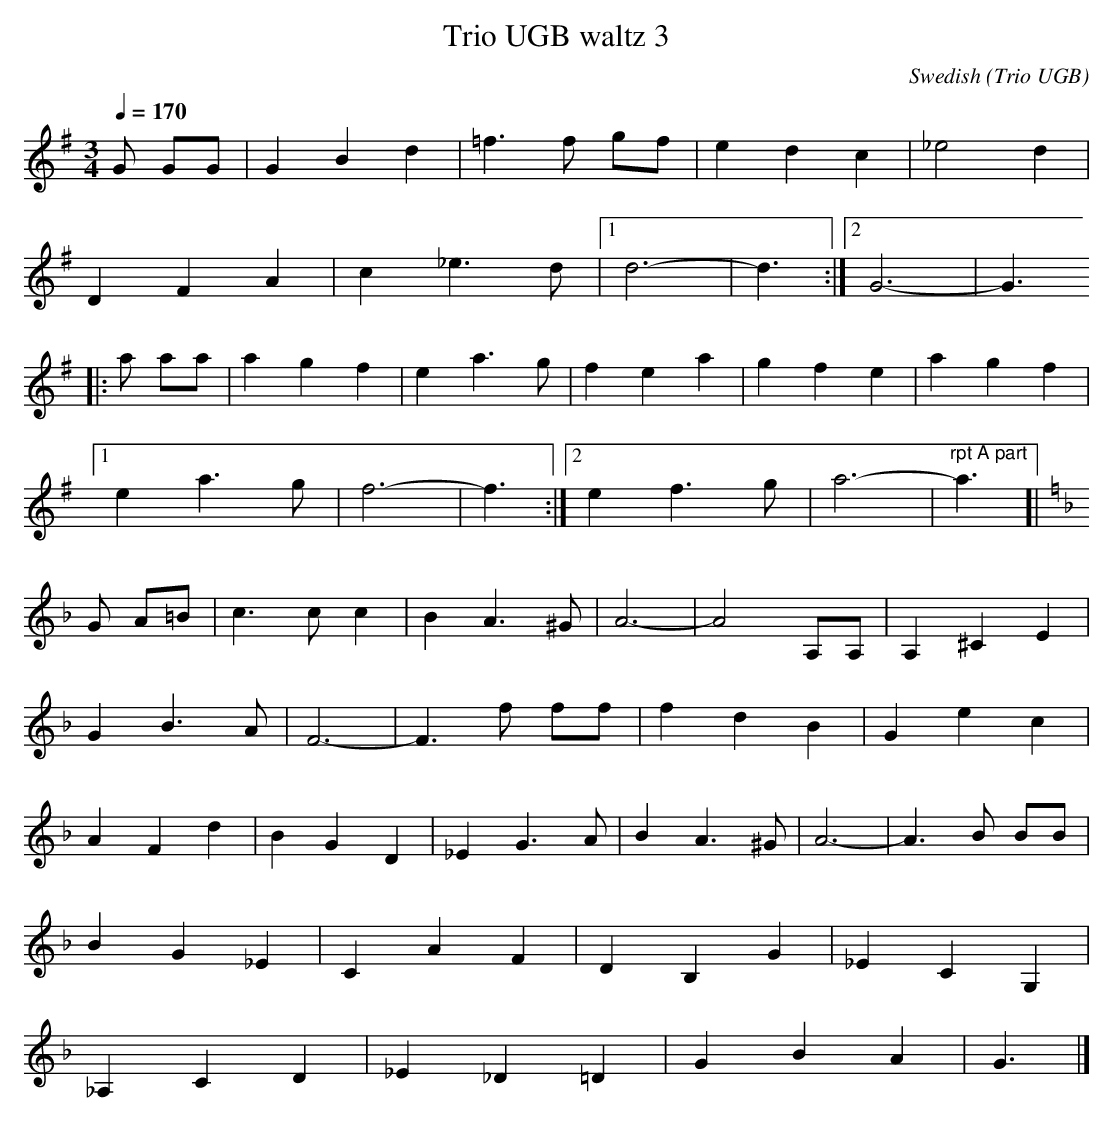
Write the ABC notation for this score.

X:1
T:Trio UGB waltz 3
C:Swedish (Trio UGB)
L:1/8
M:3/4
Q:1/4=170
K:G
G GG|G2B2d2|=f3f gf|e2d2c2|_e4d2|
D2F2A2|c2_e3d|[1d6-|d3:|[2G6-|G3
|:a aa|a2 g2 f2|e2a3g|f2e2a2|g2f2e2|a2 g2 f2|
[1e2a3g|f6-|f3:|[2e2f3g|a6-|"^rpt A part"a3[|
K:F
G A=B|c3c c2|B2A3^G|A6-|A4A,A,|A,2^C2E2|
G2B3A|F6-|F3f ff|f2d2B2|G2e2c2|
A2F2d2|B2G2D2|_E2G3A|B2A3^G|A6-|A3B BB|
B2G2_E2|C2A2F2|D2B,2G2|_E2C2G,2|
_A,2C2D2|_E2_D2=D2|G2B2A2|G3|]
